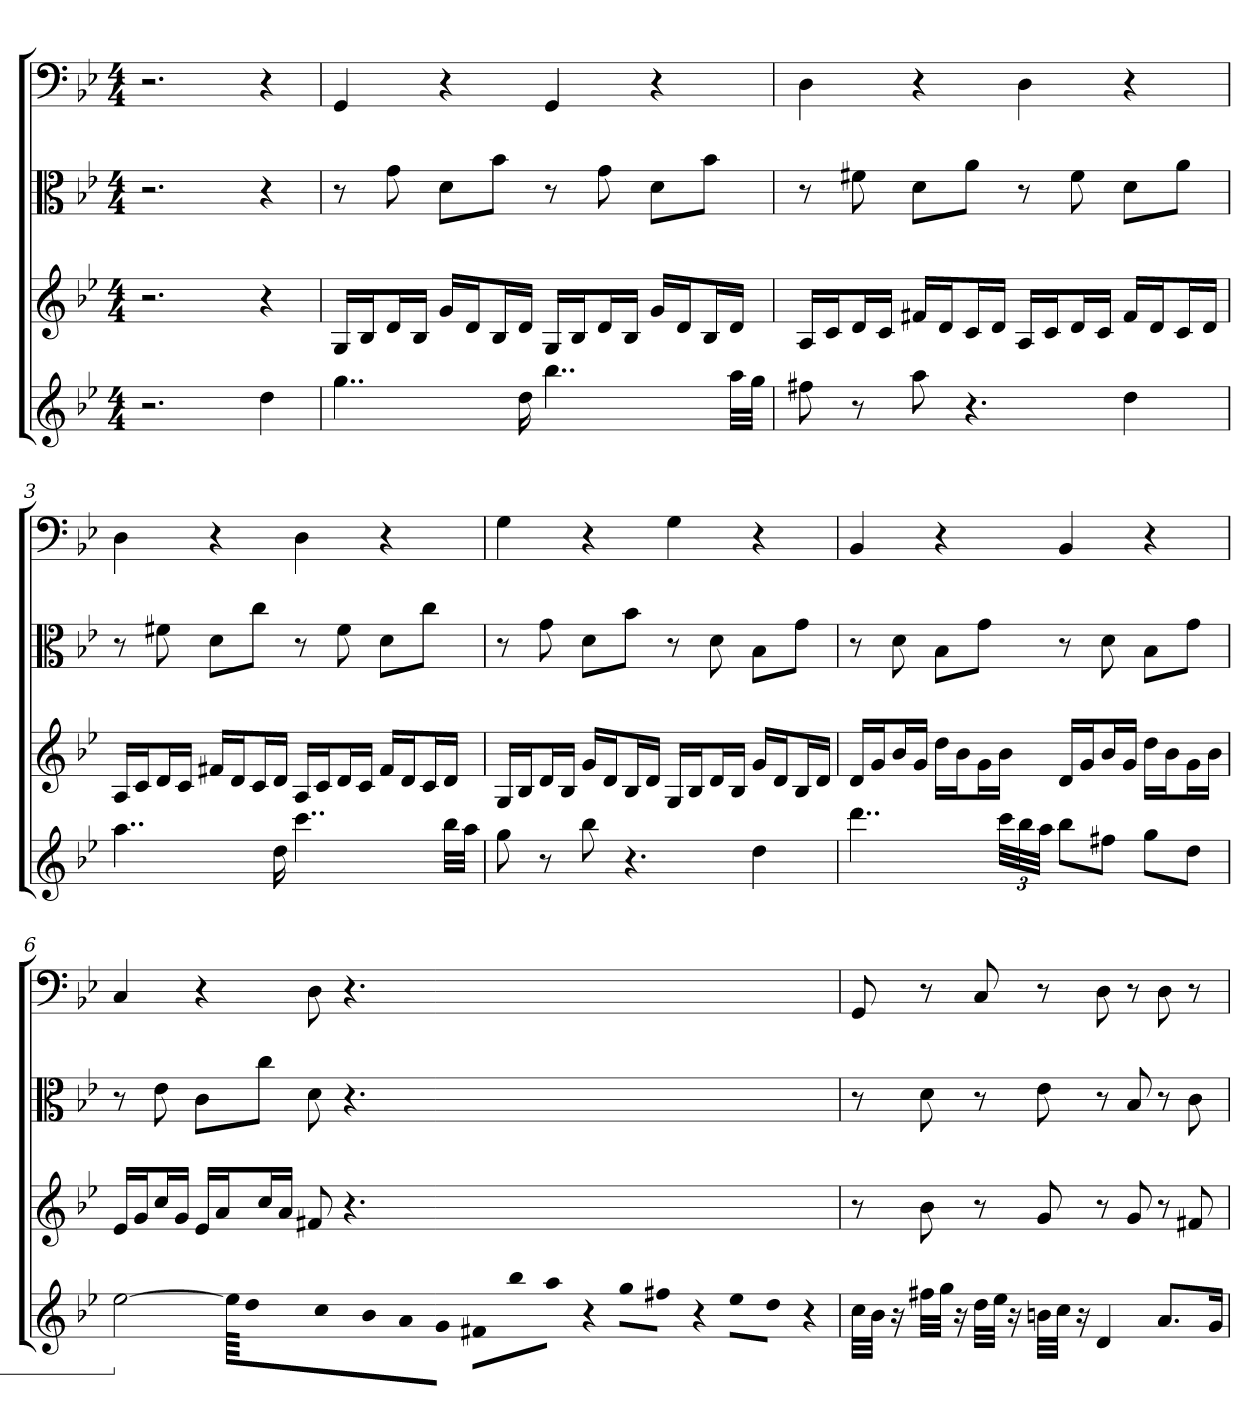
**kern	**kern	**kern	**kern
*part4	*part3	*part2	*part1
*staff4	*staff3	*staff2	*staff1
*	*	*clefC3	*clefF4
*k[b-e-]	*k[b-e-]	*k[b-e-]	*k[b-e-]
*g:	*g:	*g:	*g:
*M4/4	*M4/4	*M4/4	*M4/4
=	=	=	=
2.r	2.r	2.r	2.r
4dd	4r	4r	4r
=1	=1	=1	=1
4..gg	16GLL	8r	4GG
.	16B-J	.	.
.	16dL	8g	.
.	16B-JJ	.	.
.	16gLL	8d\L	4r
.	16dJ	.	.
.	16B-L	8b-\J	.
16dd	16dJJ	.	.
4..bb-	16GLL	8r	4GG
.	16B-J	.	.
.	16dL	8g	.
.	16B-JJ	.	.
.	16gLL	8d\L	4r
.	16dJ	.	.
.	16B-L	8b-\J	.
32aaLLL	16dJJ	.	.
32ggJJJ	.	.	.
=2	=2	=2	=2
8ff#X	16ALL	8r	4D
.	16cJ	.	.
8r	16dL	8f#X	.
.	16cJJ	.	.
8aa	16f#XLL	8d\L	4r
.	16dJ	.	.
4.r	16cL	8a\J	.
.	16dJJ	.	.
.	16ALL	8r	4D
.	16cJ	.	.
.	16dL	8f#	.
.	16cJJ	.	.
4dd	16f#LL	8d\L	4r
.	16dJ	.	.
.	16cL	8a\J	.
.	16dJJ	.	.
=3	=3	=3	=3
4..aa	16ALL	8r	4D
.	16cJ	.	.
.	16dL	8f#X	.
.	16cJJ	.	.
.	16f#XLL	8d\L	4r
.	16dJ	.	.
.	16cL	8cc\J	.
16dd	16dJJ	.	.
4..ccc	16ALL	8r	4D
.	16cJ	.	.
.	16dL	8f#	.
.	16cJJ	.	.
.	16f#LL	8d\L	4r
.	16dJ	.	.
.	16cL	8cc\J	.
32bb-LLL	16dJJ	.	.
32aaJJJ	.	.	.
=4	=4	=4	=4
8gg	16GLL	8r	4G
.	16B-J	.	.
8r	16dL	8g	.
.	16B-JJ	.	.
8bb-	16gLL	8d\L	4r
.	16dJ	.	.
4.r	16B-L	8b-\J	.
.	16dJJ	.	.
.	16GLL	8r	4G
.	16B-J	.	.
.	16dL	8d	.
.	16B-JJ	.	.
4dd	16gLL	8B-\L	4r
.	16dJ	.	.
.	16B-L	8g\J	.
.	16dJJ	.	.
=5	=5	=5	=5
4..ddd	16dLL	8r	4BB-
.	16gJ	.	.
.	16b-L	8d	.
.	16gJJ	.	.
.	16ddLL	8B-\L	4r
.	16b-J	.	.
.	16gL	8g\J	.
48cccLLL	16b-JJ	.	.
48bb-	.	.	.
48aaJJJ	.	.	.
8bb-L	16dLL	8r	4BB-
.	16gJ	.	.
8ff#XJ	16b-L	8d	.
.	16gJJ	.	.
8ggL	16ddLL	8B-\L	4r
.	16b-J	.	.
8ddJ	16gL	8g\J	.
.	16b-JJ	.	.
=6	=6	=6	=6
[3ee-	16e-LL	8r	4C
.	16gJ	.	.
.	16ccL	8e-	.
.	16gJJ	.	.
.	16e-LL	8c\L	4r
.	16aJ	.	.
96ee-KLLL]	.	.	.
32ddJJ	.	.	.
32ccLL	16ccL	8cc\J	.
32b-	.	.	.
32a	16aJJ	.	.
32gJJJ	.	.	.
8f#XL	8f#X	8d	8D
32bb-LL	4.r	4.r	4.r
32aaJJJ	.	.	.
16r	.	.	.
32ggLLL	.	.	.
32ff#XJJJ	.	.	.
16r	.	.	.
32ee-LLL	.	.	.
32ddJJJ	.	.	.
16r	.	.	.
=7	=7	=7	=7
32ccLLL	8r	8r	8GG
32b-JJJ	.	.	.
16r	.	.	.
32ff#XLLL	8b-	8d	8r
32ggJJJ	.	.	.
16r	.	.	.
32ddLLL	8r	8r	8C
32ee-JJJ	.	.	.
16r	.	.	.
32bnLLL	8g	8e-	8r
32ccJJJ	.	.	.
16r	.	.	.
4d	8r	8r	8D
.	8g	8B-	8r
8.aL	8r	8r	8D
.	8f#X	8c	8r
16gJk	.	.	.
=	=	=	=
*-	*-	*-	*-
